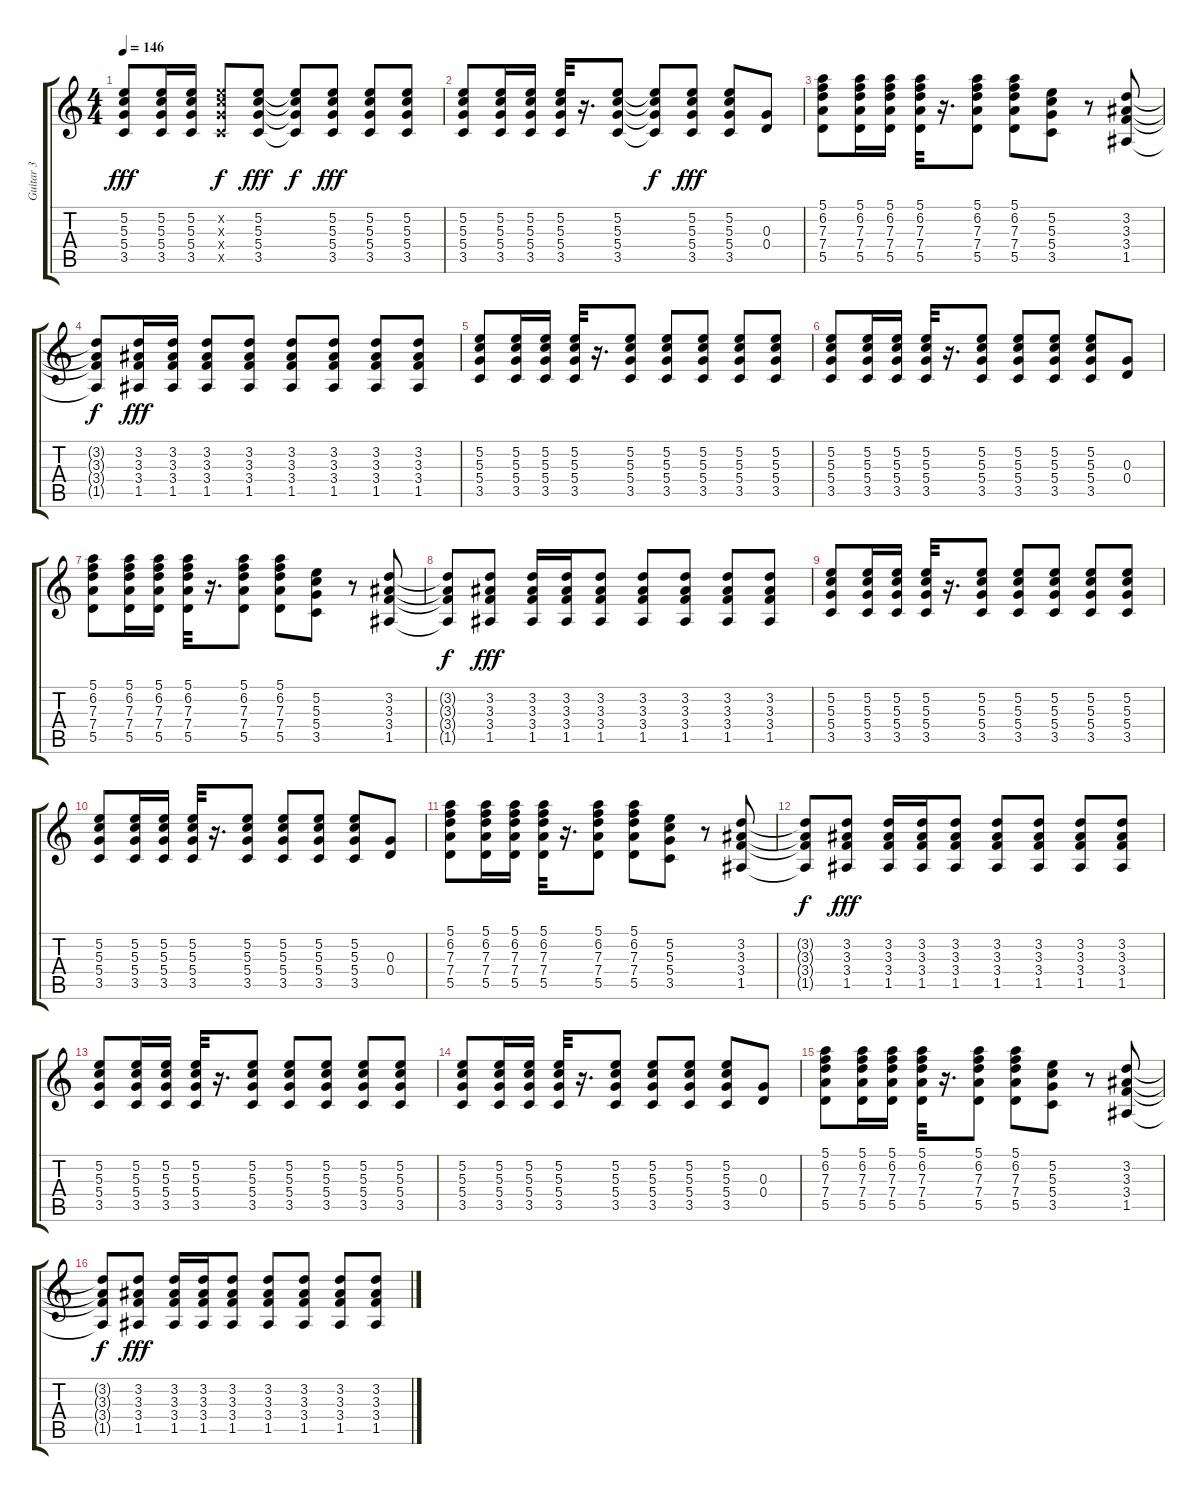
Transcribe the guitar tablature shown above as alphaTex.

\track ("Guitar 3" "Guitar 3") {instrument electricguitarjazz}
\staff {score tabs}
\tuning (E4 B3 G3 D3 A2 E2) {hide}
\ts (4 4)
\tempo 146
\clef g2
\ks c
(5.2 5.3 5.4 3.5).8{dy fff} (5.2 5.3 5.4 3.5).16 (5.2 5.3 5.4 3.5).16 (5.2{x} 5.3{x} 5.4{x} 3.5{x}).8{dy f} (5.2 5.3 5.4 3.5).8{dy fff} (5.2{t} 5.3{t} 5.4{t} 3.5{t}).8{dy f} (5.2 5.3 5.4 3.5).8{dy fff} (5.2 5.3 5.4 3.5).8 (5.2 5.3 5.4 3.5).8 |
(5.2 5.3 5.4 3.5).8 (5.2 5.3 5.4 3.5).16 (5.2 5.3 5.4 3.5).16 (5.2 5.3 5.4 3.5).32 r.16{d} (5.2 5.3 5.4 3.5).8 (5.2{t} 5.3{t} 5.4{t} 3.5{t}).8{dy f} (5.2 5.3 5.4 3.5).8{dy fff} (5.2 5.3 5.4 3.5).8 (0.3 0.4).8 |
(5.1 6.2 7.3 7.4 5.5).8 (5.1 6.2 7.3 7.4 5.5).16 (5.1 6.2 7.3 7.4 5.5).16 (5.1 6.2 7.3 7.4 5.5).32 r.16{d} (5.1 6.2 7.3 7.4 5.5).8 (5.1 6.2 7.3 7.4 5.5).8 (5.2 5.3 5.4 3.5).8 r.8 (3.2 3.3 3.4 1.5).8 |
(3.2{t} 3.3{t} 3.4{t} 1.5{t}).8{dy f} (3.2 3.3 3.4 1.5).16{dy fff} (3.2 3.3 3.4 1.5).16 (3.2 3.3 3.4 1.5).8 (3.2 3.3 3.4 1.5).8 (3.2 3.3 3.4 1.5).8 (3.2 3.3 3.4 1.5).8 (3.2 3.3 3.4 1.5).8 (3.2 3.3 3.4 1.5).8 |
(5.2 5.3 5.4 3.5).8 (5.2 5.3 5.4 3.5).16 (5.2 5.3 5.4 3.5).16 (5.2 5.3 5.4 3.5).32 r.16{d} (5.2 5.3 5.4 3.5).8 (5.2 5.3 5.4 3.5).8 (5.2 5.3 5.4 3.5).8 (5.2 5.3 5.4 3.5).8 (5.2 5.3 5.4 3.5).8 |
(5.2 5.3 5.4 3.5).8 (5.2 5.3 5.4 3.5).16 (5.2 5.3 5.4 3.5).16 (5.2 5.3 5.4 3.5).32 r.16{d} (5.2 5.3 5.4 3.5).8 (5.2 5.3 5.4 3.5).8 (5.2 5.3 5.4 3.5).8 (5.2 5.3 5.4 3.5).8 (0.3 0.4).8 |
(5.1 6.2 7.3 7.4 5.5).8 (5.1 6.2 7.3 7.4 5.5).16 (5.1 6.2 7.3 7.4 5.5).16 (5.1 6.2 7.3 7.4 5.5).32 r.16{d} (5.1 6.2 7.3 7.4 5.5).8 (5.1 6.2 7.3 7.4 5.5).8 (5.2 5.3 5.4 3.5).8 r.8 (3.2 3.3 3.4 1.5).8 |
(3.2{t} 3.3{t} 3.4{t} 1.5{t}).8{dy f} (3.2 3.3 3.4 1.5).8{dy fff} (3.2 3.3 3.4 1.5).16 (3.2 3.3 3.4 1.5).16 (3.2 3.3 3.4 1.5).8 (3.2 3.3 3.4 1.5).8 (3.2 3.3 3.4 1.5).8 (3.2 3.3 3.4 1.5).8 (3.2 3.3 3.4 1.5).8 |
(5.2 5.3 5.4 3.5).8 (5.2 5.3 5.4 3.5).16 (5.2 5.3 5.4 3.5).16 (5.2 5.3 5.4 3.5).32 r.16{d} (5.2 5.3 5.4 3.5).8 (5.2 5.3 5.4 3.5).8 (5.2 5.3 5.4 3.5).8 (5.2 5.3 5.4 3.5).8 (5.2 5.3 5.4 3.5).8 |
(5.2 5.3 5.4 3.5).8 (5.2 5.3 5.4 3.5).16 (5.2 5.3 5.4 3.5).16 (5.2 5.3 5.4 3.5).32 r.16{d} (5.2 5.3 5.4 3.5).8 (5.2 5.3 5.4 3.5).8 (5.2 5.3 5.4 3.5).8 (5.2 5.3 5.4 3.5).8 (0.3 0.4).8 |
(5.1 6.2 7.3 7.4 5.5).8 (5.1 6.2 7.3 7.4 5.5).16 (5.1 6.2 7.3 7.4 5.5).16 (5.1 6.2 7.3 7.4 5.5).32 r.16{d} (5.1 6.2 7.3 7.4 5.5).8 (5.1 6.2 7.3 7.4 5.5).8 (5.2 5.3 5.4 3.5).8 r.8 (3.2 3.3 3.4 1.5).8 |
(3.2{t} 3.3{t} 3.4{t} 1.5{t}).8{dy f} (3.2 3.3 3.4 1.5).8{dy fff} (3.2 3.3 3.4 1.5).16 (3.2 3.3 3.4 1.5).16 (3.2 3.3 3.4 1.5).8 (3.2 3.3 3.4 1.5).8 (3.2 3.3 3.4 1.5).8 (3.2 3.3 3.4 1.5).8 (3.2 3.3 3.4 1.5).8 |
(5.2 5.3 5.4 3.5).8 (5.2 5.3 5.4 3.5).16 (5.2 5.3 5.4 3.5).16 (5.2 5.3 5.4 3.5).32 r.16{d} (5.2 5.3 5.4 3.5).8 (5.2 5.3 5.4 3.5).8 (5.2 5.3 5.4 3.5).8 (5.2 5.3 5.4 3.5).8 (5.2 5.3 5.4 3.5).8 |
(5.2 5.3 5.4 3.5).8 (5.2 5.3 5.4 3.5).16 (5.2 5.3 5.4 3.5).16 (5.2 5.3 5.4 3.5).32 r.16{d} (5.2 5.3 5.4 3.5).8 (5.2 5.3 5.4 3.5).8 (5.2 5.3 5.4 3.5).8 (5.2 5.3 5.4 3.5).8 (0.3 0.4).8 |
(5.1 6.2 7.3 7.4 5.5).8 (5.1 6.2 7.3 7.4 5.5).16 (5.1 6.2 7.3 7.4 5.5).16 (5.1 6.2 7.3 7.4 5.5).32 r.16{d} (5.1 6.2 7.3 7.4 5.5).8 (5.1 6.2 7.3 7.4 5.5).8 (5.2 5.3 5.4 3.5).8 r.8 (3.2 3.3 3.4 1.5).8 |
(3.2{t} 3.3{t} 3.4{t} 1.5{t}).8{dy f} (3.2 3.3 3.4 1.5).8{dy fff} (3.2 3.3 3.4 1.5).16 (3.2 3.3 3.4 1.5).16 (3.2 3.3 3.4 1.5).8 (3.2 3.3 3.4 1.5).8 (3.2 3.3 3.4 1.5).8 (3.2 3.3 3.4 1.5).8 (3.2 3.3 3.4 1.5).8
